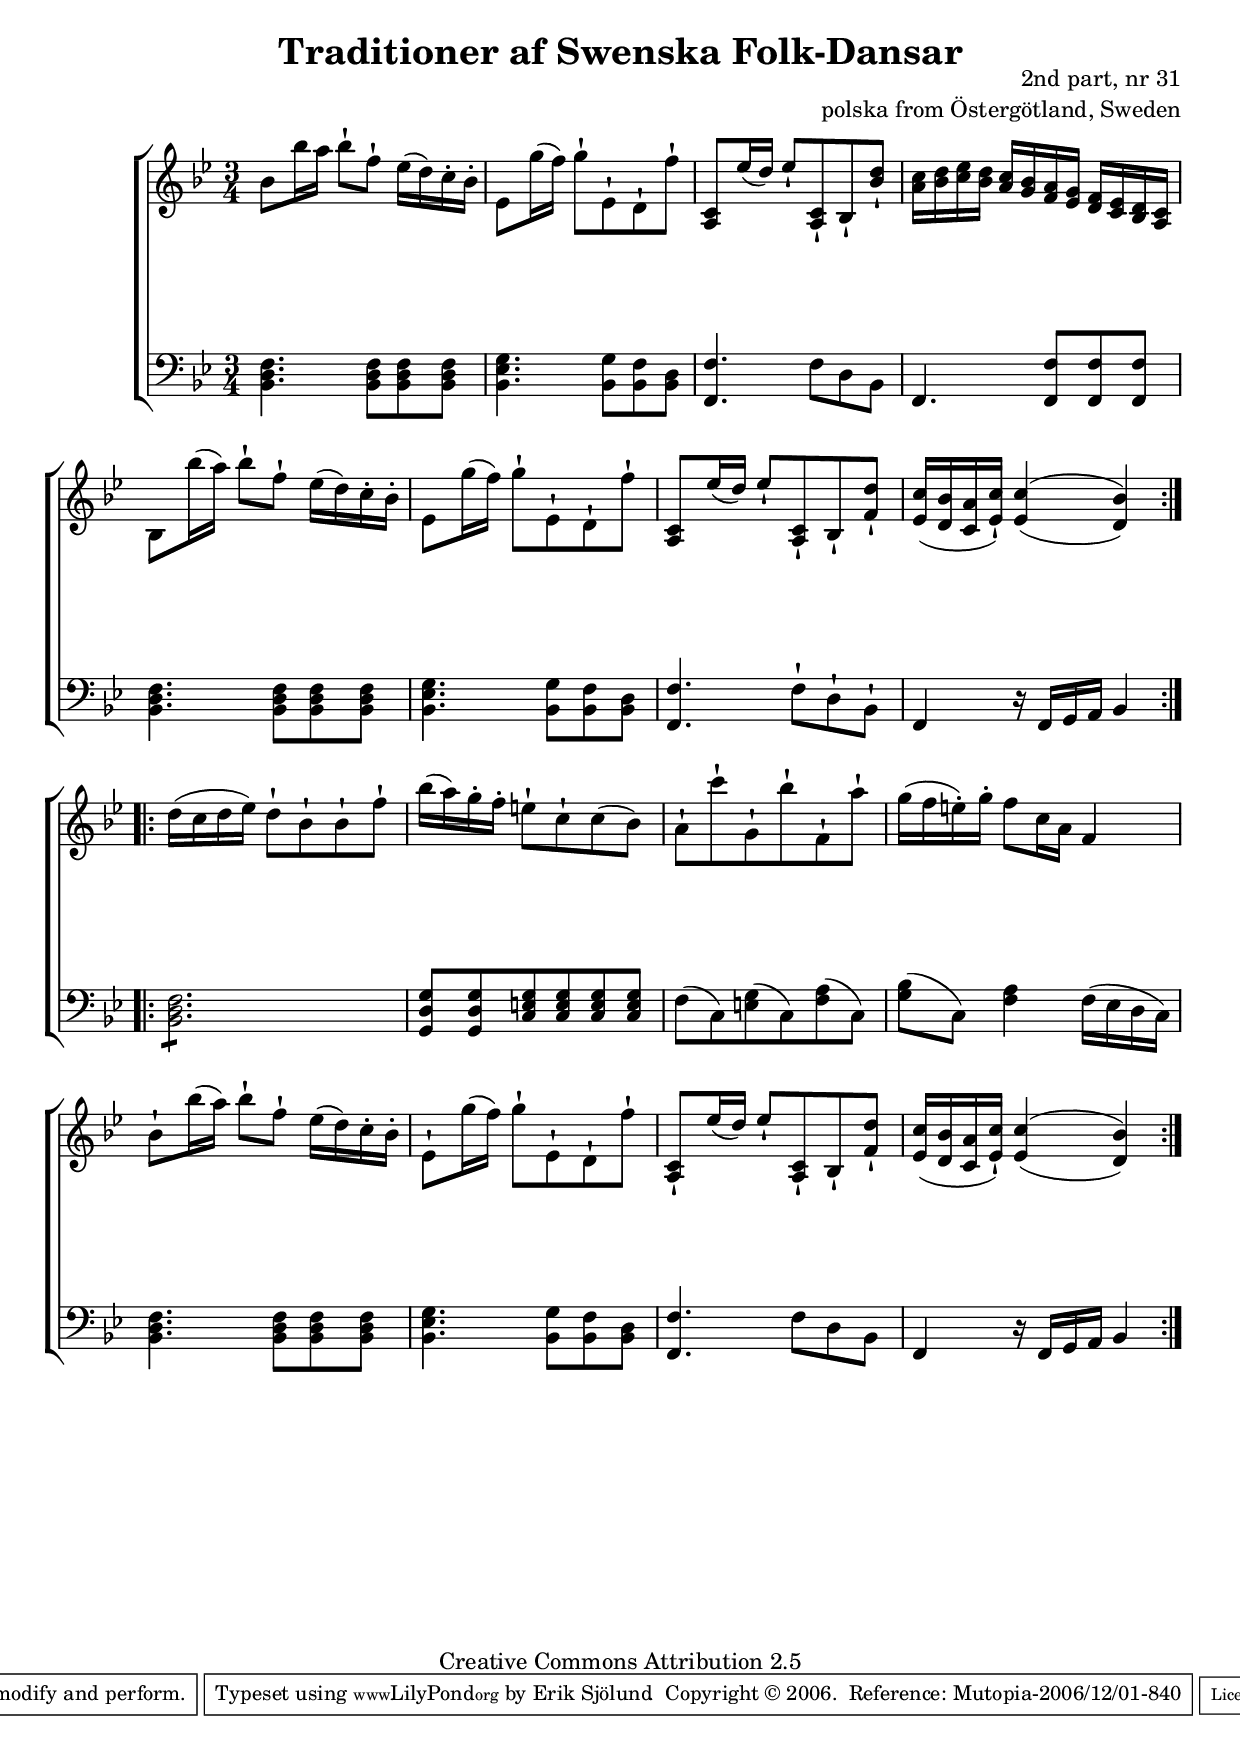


\header {
    title = "Traditioner af Swenska Folk-Dansar"
    opus = \markup {
         \column  {
          \right-align  "2nd part, nr 31"
   \right-align "polska from Östergötland, Sweden" 
}
 } 
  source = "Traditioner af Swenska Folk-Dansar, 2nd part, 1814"



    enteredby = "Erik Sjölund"
				% mutopia headers.

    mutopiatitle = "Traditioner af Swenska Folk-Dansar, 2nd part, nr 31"

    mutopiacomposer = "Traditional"
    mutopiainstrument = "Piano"
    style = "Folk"
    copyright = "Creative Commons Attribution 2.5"
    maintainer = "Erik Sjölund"
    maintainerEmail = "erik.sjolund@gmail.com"




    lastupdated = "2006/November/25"
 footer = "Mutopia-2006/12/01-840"
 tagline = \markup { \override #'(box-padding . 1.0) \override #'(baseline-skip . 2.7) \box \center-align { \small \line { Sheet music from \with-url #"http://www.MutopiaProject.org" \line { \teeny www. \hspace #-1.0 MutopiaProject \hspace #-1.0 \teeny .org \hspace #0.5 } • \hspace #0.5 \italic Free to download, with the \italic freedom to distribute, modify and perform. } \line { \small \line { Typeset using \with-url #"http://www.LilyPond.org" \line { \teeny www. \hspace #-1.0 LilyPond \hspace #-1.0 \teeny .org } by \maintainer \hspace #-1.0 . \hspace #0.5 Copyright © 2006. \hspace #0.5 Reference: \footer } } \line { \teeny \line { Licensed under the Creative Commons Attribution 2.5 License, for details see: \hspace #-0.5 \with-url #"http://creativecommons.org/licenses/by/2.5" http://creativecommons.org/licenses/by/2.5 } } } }
  }




     \version "2.8.5"








global={
	\time 3/4
	\key bes \major
}


    
upper =  {
  \global
  \repeat volta 2 {
	bes'8 bes''16 a'' bes''8\staccatissimo f''\staccatissimo ees''16( d'') c''-. bes'-. |
	ees'8 g''16( f'') g''8\staccatissimo ees'\staccatissimo d'\staccatissimo f''\staccatissimo |
	<a c'> ees''16( d'') ees''8\staccatissimo <a c'>\staccatissimo bes\staccatissimo <bes' d''>\staccatissimo |
	<a' c''>16 <bes' d''> <c'' ees''> <bes' d''> <a' c''> <g' bes'> <f' a'> <ees' g'> <d' f'> <c' ees'> <bes d'> <a c'> |
%5
	bes8 bes''16( a'') bes''8\staccatissimo f''\staccatissimo ees''16( d'') c''-. bes'-. |

	ees'8 g''16( f'') g''8\staccatissimo ees'\staccatissimo d'\staccatissimo f''\staccatissimo |
	<a c'> ees''16( d'') ees''8\staccatissimo <a c'>\staccatissimo bes\staccatissimo <f' d''>\staccatissimo |

	<ees' c''>16 ( <d' bes'> <c' a'> <ees' c''>\staccatissimo )  \once  \set doubleSlurs = ##t <ees' c''>4( <d' bes'>) |

}
  \repeat volta 2 {
	d''16( c'' d'' ees'') d''8\staccatissimo bes'\staccatissimo bes'\staccatissimo f''\staccatissimo |
	bes''16( a'') g''-. f''-. e''8\staccatissimo c''\staccatissimo c''( bes') |
	a'\staccatissimo c'''\staccatissimo g'\staccatissimo bes''\staccatissimo f'\staccatissimo a''\staccatissimo |
%10
	g''16( f'' e''-. ) g''-.  f''8 c''16 a' f'4 

	bes'8\staccatissimo bes''16( a'') bes''8\staccatissimo f''\staccatissimo ees''16( d'') c''-. bes'-. |
	ees'8\staccatissimo g''16( f'') g''8\staccatissimo ees'\staccatissimo d'\staccatissimo f''\staccatissimo |
	<a c'>\staccatissimo ees''16( d'') ees''8\staccatissimo <a c'>\staccatissimo bes\staccatissimo <f' d''>\staccatissimo |

	<ees' c''>16 ( <d' bes'> <c' a'> <ees' c''>\staccatissimo )  \once  \set doubleSlurs = ##t <ees' c''>4( <d' bes'>) |

}

}


     
lower =  {
  \global \clef bass
  \repeat volta 2 {
	<bes, d f>4. <bes, d f>8 <bes, d f> <bes, d f> |
	<bes, ees g>4. <bes, g>8 <bes, f> <bes, d> |
	<f, f>4. f8 d bes, |
	f,4. <f, f>8 <f, f> <f, f> |
%5
	<bes, d f>4. <bes, d f>8 <bes, d f> <bes, d f> |
	<bes, ees g>4. <bes, g>8 <bes, f> <bes, d> |
	<f, f>4. f8\staccatissimo d\staccatissimo bes,\staccatissimo |


	f,4 r16 f, g, a, bes,4 |
}
  \repeat volta 2 {
	\repeat "tremolo" 6 <bes, d f>8 |
	<g, d g>8 <g, d g> <c e g> <c e g> <c e g> <c e g> |
	f( c ) <e g>( c) <f a>( c) |
	<g bes>( c) <f a>4 f16( ees d c) 

	<bes, d f>4. <bes, d f>8 <bes, d f> <bes, d f> |
	<bes, ees g>4. <bes, g>8 <bes, f> <bes, d> |
	<f, f>4. f8 d bes, |
	f,4 r16 f, g, a, bes,4 |

}


}

dynamics = {
  \repeat volta 2 {
s2.*8
}
  \repeat volta 2 {
s2.*8
}

}



\score {
  \new PianoStaff \with{systemStartDelimiter = #'SystemStartBracket } <<
    \new Staff = "upper" \upper
    \new Dynamics = "dynamics" \dynamics
    \new Staff = "lower" <<
      \clef bass
      \lower
    >>
  >>

  \layout {
    \context {
      \type "Engraver_group"
      \name Dynamics
      \alias Voice % So that \cresc works, for example.
      \consists "Output_property_engraver"
%      \override VerticalAxisGroup #'minimum-Y-extent = #'(-1 . 1)
      \consists "Piano_pedal_engraver"
      \consists "Script_engraver"
      \consists "Dynamic_engraver"
      \consists "Text_engraver"
      \override TextScript #'font-size = #2
      \override TextScript #'font-shape = #'italic

      \override DynamicText #'extra-offset = #'(0 . 2.5)
      \override Hairpin #'extra-offset = #'(0 . 2.5)


      \consists "Skip_event_swallow_translator"
      \consists "Axis_group_engraver"
    }
    \context {\Score \remove "Bar_number_engraver"}
    \context {
      \PianoStaff
      \accepts Dynamics
   \override VerticalAlignment #'forced-distance = #7
  \override SpanBar #'transparent = ##t

    }
  }
}

          


mididynamics = { \dynamics } 
midiupper = { \upper }
midilower = { \lower }

          




\score {
  \unfoldRepeats
  \new PianoStaff <<
    \new Staff = "upper" <<  \midiupper  \mididynamics >>
    \new Staff = "lower" <<  \midilower  \mididynamics >>
  >>
  \midi {
    \context {
      \type "Performer_group"
      \name Dynamics
      \consists "Piano_pedal_performer"
    }
    \context {
      \PianoStaff
      \accepts Dynamics
    }
 \tempo 4=100    
  }
}






  


